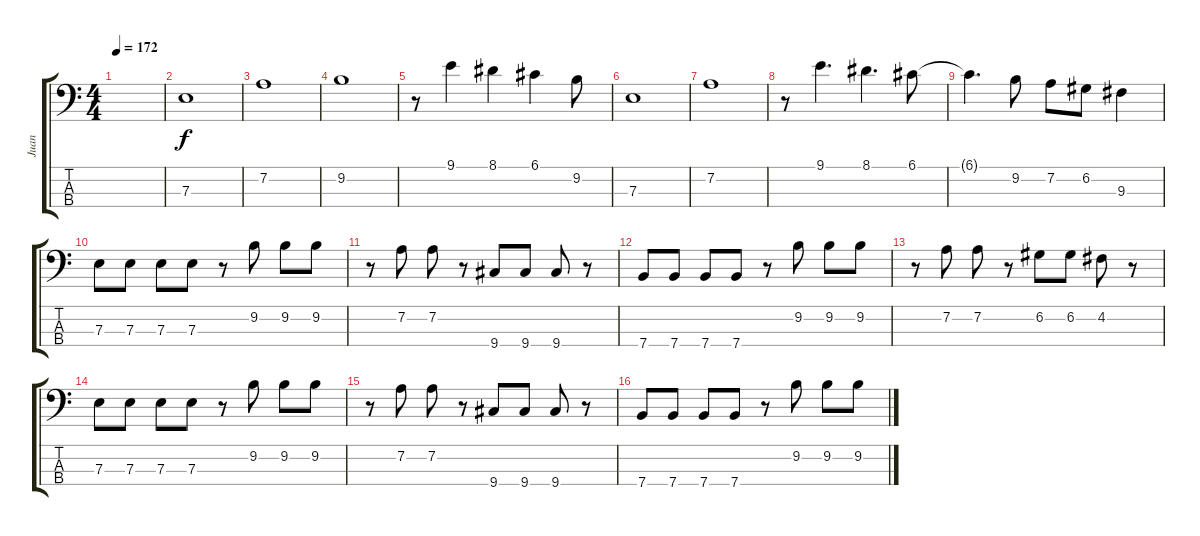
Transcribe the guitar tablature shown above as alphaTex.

\track ("Juan" "Juan") {instrument electricbassfinger}
\staff {score tabs}
\tuning (G2 D2 A1 E1) {hide}
\ts (4 4)
\tempo 172
\clef f4
\ks c
|
7.3.1 |
7.2.1 |
9.2.1 |
r.8 9.1.4 8.1.4 6.1.4 9.2.8 |
7.3.1 |
7.2.1 |
r.8 9.1.4{d} 8.1.4{d} 6.1.8 |
6.1{t}.4{d} 9.2.8 7.2.8 6.2.8 9.3.4 |
7.3.8 7.3.8 7.3.8 7.3.8 r.8 9.2.8 9.2.8 9.2.8 |
r.8 7.2.8 7.2.8 r.8 9.4.8 9.4.8 9.4.8 r.8 |
7.4.8 7.4.8 7.4.8 7.4.8 r.8 9.2.8 9.2.8 9.2.8 |
r.8 7.2.8 7.2.8 r.8 6.2.8 6.2.8 4.2.8 r.8 |
7.3.8 7.3.8 7.3.8 7.3.8 r.8 9.2.8 9.2.8 9.2.8 |
r.8 7.2.8 7.2.8 r.8 9.4.8 9.4.8 9.4.8 r.8 |
7.4.8 7.4.8 7.4.8 7.4.8 r.8 9.2.8 9.2.8 9.2.8
